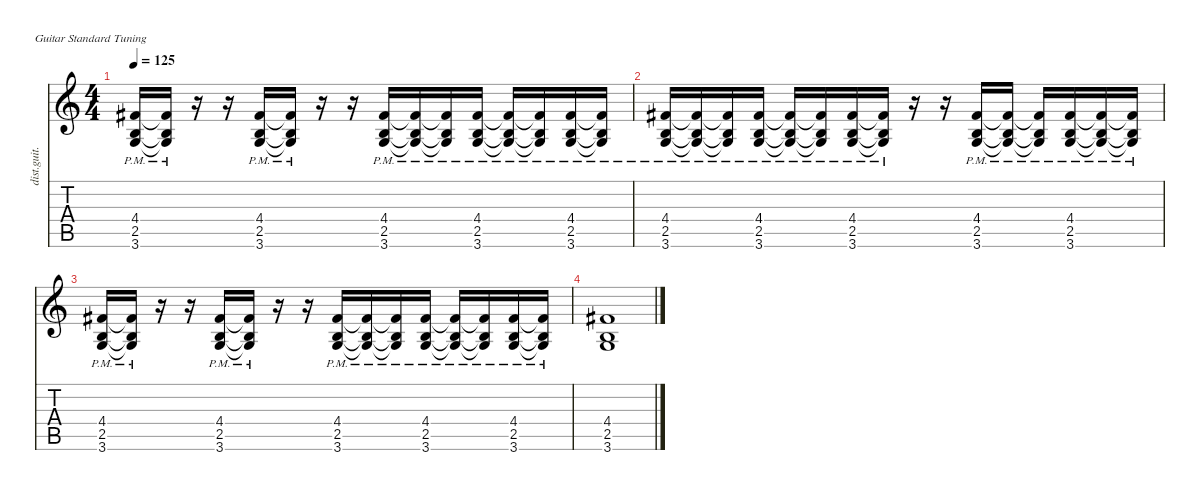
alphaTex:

\defaultSystemsLayout 4
\hideDynamics
\bracketExtendMode nobrackets
\otherSystemsTrackNameOrientation horizontal
\track ("R" "dist.guit.") {instrument distortionguitar}
\staff {score tabs}
\tuning (E4 B3 G3 D3 A2 E2)
\ts (4 4)
\tempo 125
\clef g2
\ks c
(2.5{pm} 4.4{pm acc #} 3.6{pm}).16{dy mf beam Up} (2.5{pm t} 4.4{pm t acc #} 3.6{pm t}).16{beam Up} r.16{beam Up} r.16{beam Up} (4.4{pm acc #} 2.5{pm} 3.6{pm}).16{beam Up} (4.4{pm t acc #} 2.5{pm t} 3.6{pm t}).16{beam Up} r.16{beam Up} r.16{beam Up} (2.5{pm} 4.4{pm acc #} 3.6{pm}).16{beam Up} (2.5{pm t} 4.4{pm t acc #} 3.6{pm t}).16{beam Up} (2.5{pm t} 4.4{pm t acc #} 3.6{pm t}).16{beam Up} (3.6{pm} 2.5{pm} 4.4{pm acc #}).16{beam Up} (4.4{pm t acc #} 2.5{pm t} 3.6{pm t}).16{beam Up} (4.4{pm t acc #} 2.5{pm t} 3.6{pm t}).16{beam Up} (2.5{pm} 4.4{pm acc #} 3.6{pm}).16{beam Up} (2.5{pm t} 4.4{pm t acc #} 3.6{pm t}).16{beam Up} |
(2.5{pm} 4.4{pm acc #} 3.6{pm}).16{beam Up} (2.5{pm t} 4.4{pm t acc #} 3.6{pm t}).16{beam Up} (2.5{pm t} 4.4{pm t acc #} 3.6{pm t}).16{beam Up} (2.5{pm} 4.4{pm acc #} 3.6{pm}).16{beam Up} (2.5{pm t} 4.4{pm t acc #} 3.6{pm t}).16{beam Up} (2.5{pm t} 4.4{pm t acc #} 3.6{pm t}).16{beam Up} (4.4{pm acc #} 2.5{pm} 3.6{pm}).16{beam Up} (4.4{pm t acc #} 2.5{pm t} 3.6{pm t}).16{beam Up} r.16{beam Up} r.16{beam Up} (2.5{pm} 4.4{pm acc #} 3.6{pm}).16{beam Up} (2.5{pm t} 4.4{pm t acc #} 3.6{pm t}).16{beam Up} (2.5{pm t} 4.4{pm t acc #} 3.6{pm t}).16{beam Up} (4.4{pm acc #} 2.5{pm} 3.6{pm}).16{beam Up} (4.4{pm t acc #} 2.5{pm t} 3.6{pm t}).16{beam Up} (4.4{pm t acc #} 2.5{pm t} 3.6{pm t}).16{beam Up} |
(2.5{pm} 4.4{pm acc #} 3.6{pm}).16{beam Up} (2.5{pm t} 4.4{pm t acc #} 3.6{pm t}).16{beam Up} r.16{beam Up} r.16{beam Up} (4.4{pm acc #} 2.5{pm} 3.6{pm}).16{beam Up} (4.4{pm t acc #} 2.5{pm t} 3.6{pm t}).16{beam Up} r.16{beam Up} r.16{beam Up} (2.5{pm} 4.4{pm acc #} 3.6{pm}).16{beam Up} (2.5{pm t} 4.4{pm t acc #} 3.6{pm t}).16{beam Up} (2.5{pm t} 4.4{pm t acc #} 3.6{pm t}).16{beam Up} (4.4{pm acc #} 2.5{pm} 3.6{pm}).16{beam Up} (4.4{pm t acc #} 2.5{pm t} 3.6{pm t}).16{beam Up} (4.4{pm t acc #} 2.5{pm t} 3.6{pm t}).16{beam Up} (2.5{pm} 4.4{pm acc #} 3.6{pm}).16{beam Up} (2.5{pm t} 4.4{pm t acc #} 3.6{pm t}).16{beam Up} |
(2.5 4.4{acc #} 3.6).1{beam Up}
